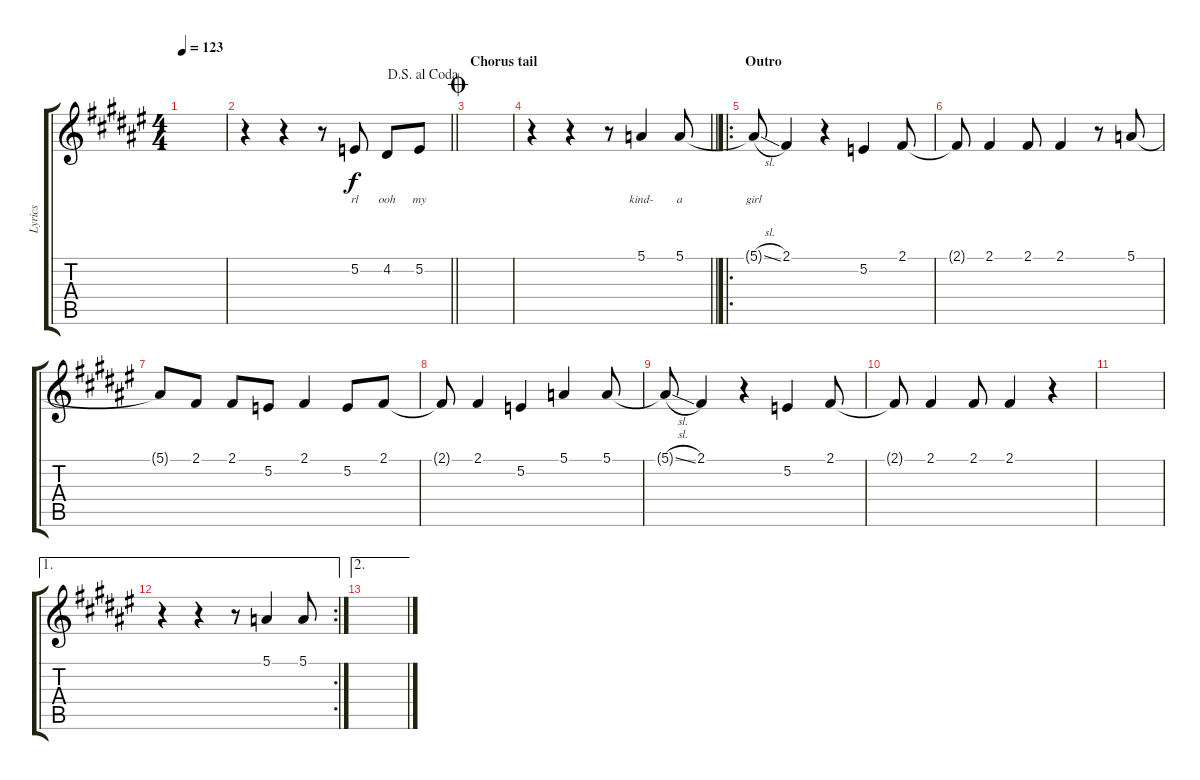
\track ("Lyrics" "Lyrics") {instrument harmonica}
\staff {score tabs}
\tuning (E4 B3 G3 D3 A2 E2) {hide}
\ts (4 4)
\tempo 123
\clef g2
\ks f#
|
\jump dalsegnoalcoda
\barLineRight lightlight
r.4 r.4 r.8 5.2.8{lyrics (0 "rl") lyrics (1 "") lyrics (2 "") lyrics (3 "") lyrics (4 "")} 4.2.8{lyrics (0 "ooh") lyrics (1 "") lyrics (2 "") lyrics (3 "") lyrics (4 "")} 5.2.8{lyrics (0 "my") lyrics (1 "") lyrics (2 "") lyrics (3 "") lyrics (4 "")} |
\section ("" "Chorus tail")
\jump coda
|
\barLineRight lightlight
r.4 r.4 r.8 5.1.4{lyrics (0 "kind-") lyrics (1 "") lyrics (2 "") lyrics (3 "") lyrics (4 "")} 5.1.8{lyrics (0 "a") lyrics (1 "") lyrics (2 "") lyrics (3 "") lyrics (4 "")} |
\ro
\section ("" "Outro")
5.1{sl t}.8{lyrics (0 "girl") lyrics (1 "") lyrics (2 "") lyrics (3 "") lyrics (4 "")} 2.1.4 r.4 5.2.4 2.1.8 |
2.1{t}.8 2.1.4 2.1.8 2.1.4 r.8 5.1.8 |
5.1{t}.8 2.1.8 2.1.8 5.2.8 2.1.4 5.2.8 2.1.8 |
2.1{t}.8 2.1.4 5.2.4 5.1.4 5.1.8 |
5.1{sl t}.8 2.1.4 r.4 5.2.4 2.1.8 |
2.1{t}.8 2.1.4 2.1.8 2.1.4 r.4 |
|
\ae 1
\rc 2
r.4 r.4 r.8 5.1.4 5.1.8 |
\ae 2
